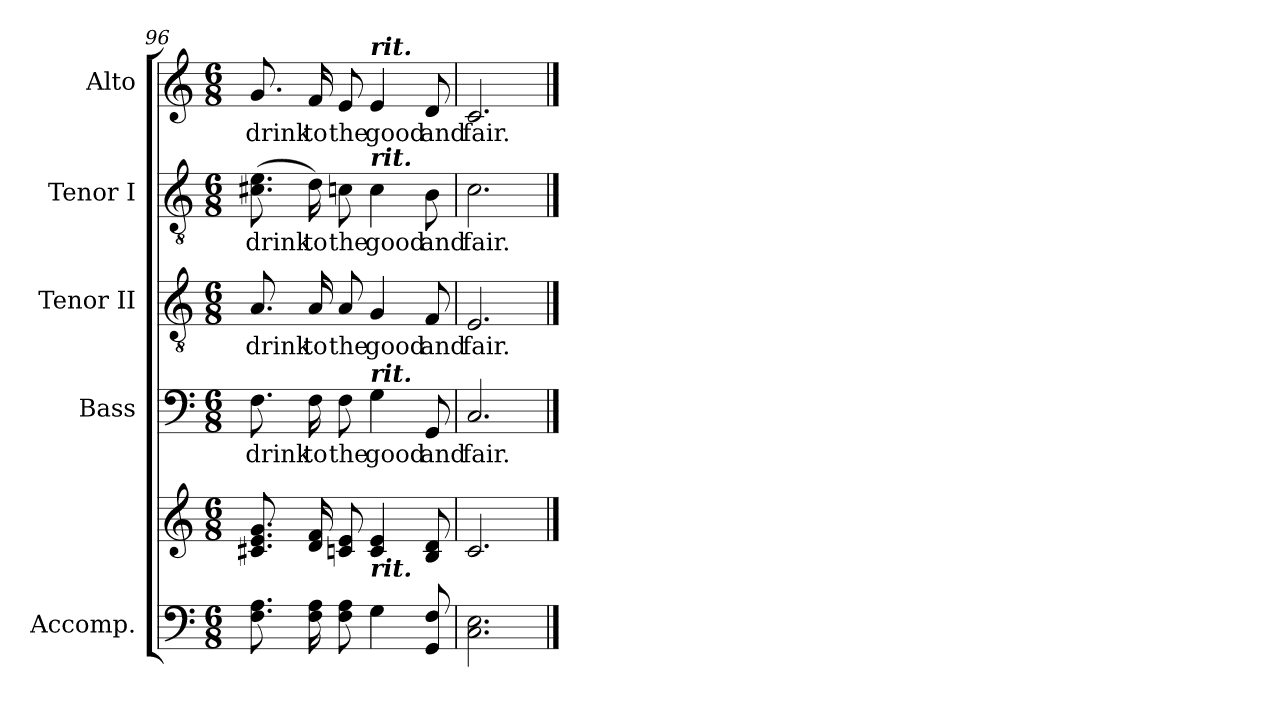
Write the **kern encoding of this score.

**kern	**kern	**kern	**text	**kern	**text	**kern	**text	**kern	**text
*part5	*part5	*part4	*part4	*part3	*part3	*part2	*part2	*part1	*part1
*staff6	*staff5	*staff4	*staff4	*staff3	*staff3	*staff2	*staff2	*staff1	*staff1
*I"Accomp.	*	*I"Bass	*	*I"Tenor II	*	*I"Tenor I	*	*I"Alto	*
*	*	*I'B	*	*I'T II	*	*I'T I	*	*I'A	*
*clefF4	*clefG2	*clefF4	*	*clefGv2	*	*clefGv2	*	*clefG2	*
*k[]	*k[]	*k[]	*	*k[]	*	*k[]	*	*k[]	*
*C:	*C:	*C:	*	*C:	*	*C:	*	*C:	*
*M6/8	*M6/8	*M6/8	*	*M6/8	*	*M6/8	*	*M6/8	*
=96	=96	=96	=96	=96	=96	=96	=96	=96	=96
!	!	!	!LO:LY:b	!	!LO:LY:b	!	!LO:LY:b	!	!LO:LY:b
8.F 8.AL	8.c#X 8.e 8.gL	8.F	drink	8.A	drink	(>8.c#X 8.e	drink	8.g	drink
!	!	!	!LO:LY:b	!	!LO:LY:b	!	!LO:LY:b	!	!LO:LY:b
16F 16AL	16d 16fL	16F	to	16A	to	16d)	to	16f	to
!	!	!	!LO:LY:b	!	!LO:LY:b	!	!LO:LY:b	!	!LO:LY:b
8F 8AJ	8cn 8eJ	8F	the	8A	the	8cn	the	8e	the
!	!	!	!	!	!	!	!	!LO:TX:a:Bi:t=rit.	!
!	!	!	!	!	!	!LO:TX:a:Bi:t=rit.	!	!	!
!	!	!LO:TX:a:Bi:t=rit.	!	!	!	!	!	!	!
!	!LO:TX:b:Bi:t=rit.	!	!	!	!	!	!	!	!
!	!	!	!LO:LY:b	!	!LO:LY:b	!	!LO:LY:b	!	!LO:LY:b
4G	4c 4e	4G	good	4G	good	4c	good	4e	good
!	!	!	!LO:LY:b	!	!LO:LY:b	!	!LO:LY:b	!	!LO:LY:b
8GG 8F	8B 8d	8GG	and	8F	and	8B	and	8d	and
=97	=97	=97	=97	=97	=97	=97	=97	=97	=97
!	!	!	!LO:LY:b	!	!LO:LY:b	!	!LO:LY:b	!	!LO:LY:b
2.C 2.E	2.c	2.C	fair.	2.E	fair.	2.c	fair.	2.c	fair.
==	==	==	==	==	==	==	==	==	==
*-	*-	*-	*-	*-	*-	*-	*-	*-	*-
